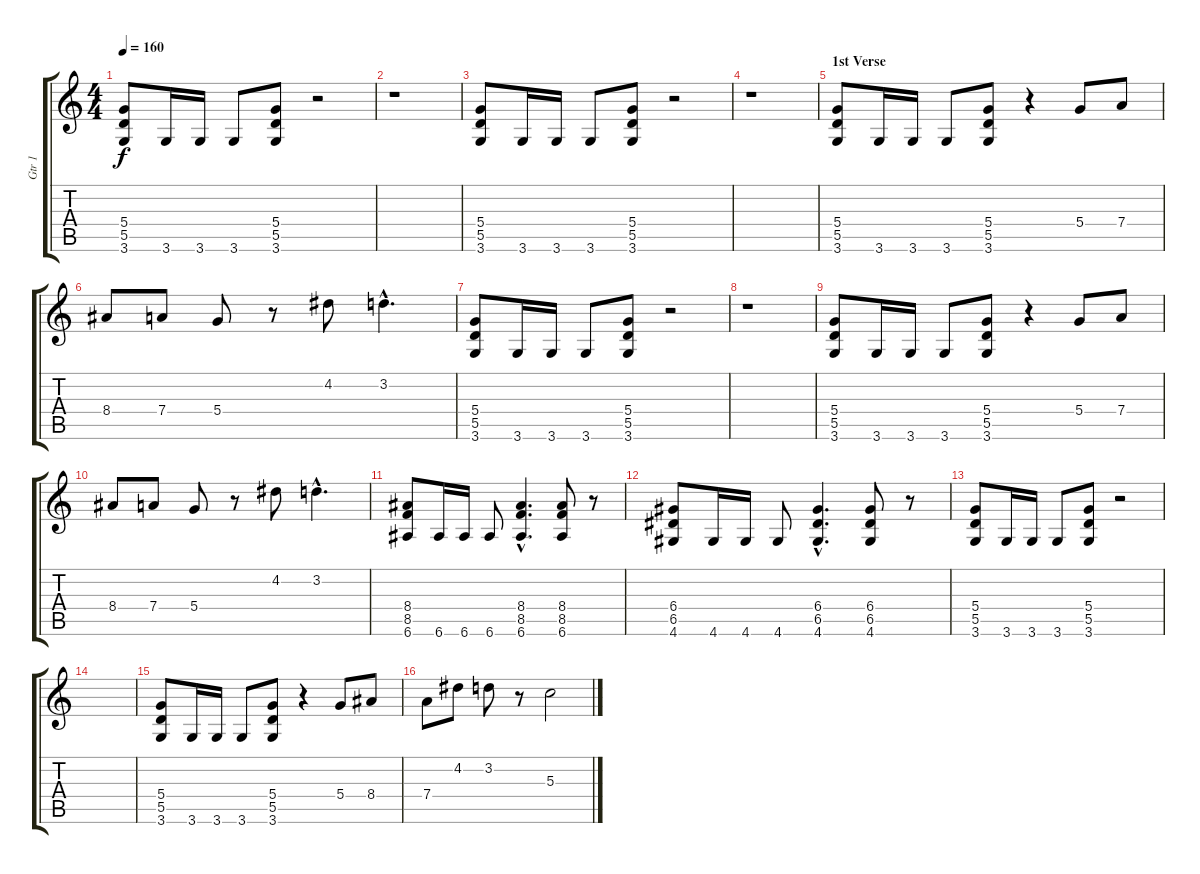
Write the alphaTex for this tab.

\track ("Gtr 1" "Gtr 1") {instrument distortionguitar}
\staff {score tabs}
\tuning (E4 B3 G3 D3 A2 E2) {hide}
\ts (4 4)
\tempo 160
\clef g2
\ks c
(5.4 5.5 3.6).8{dy f} 3.6.16 3.6.16 3.6.8 (5.4 5.5 3.6).8 r.2 |
r.1 |
(5.4 5.5 3.6).8 3.6.16 3.6.16 3.6.8 (5.4 5.5 3.6).8 r.2 |
r.1 |
\section ("" "1st Verse")
(5.4 5.5 3.6).8 3.6.16 3.6.16 3.6.8 (5.4 5.5 3.6).8 r.4 5.4.8 7.4.8 |
8.4.8 7.4.8 5.4.8 r.8 4.2.8 3.2{hac}.4{d} |
(5.4 5.5 3.6).8 3.6.16 3.6.16 3.6.8 (5.4 5.5 3.6).8 r.2 |
r.1 |
(5.4 5.5 3.6).8 3.6.16 3.6.16 3.6.8 (5.4 5.5 3.6).8 r.4 5.4.8 7.4.8 |
8.4.8 7.4.8 5.4.8 r.8 4.2.8 3.2{hac}.4{d} |
(8.4 8.5 6.6).8 6.6.16 6.6.16 6.6.8 (8.4{hac} 8.5{hac} 6.6{hac}).4{d} (8.4 8.5 6.6).8 r.8 |
(6.4 6.5 4.6).8 4.6.16 4.6.16 4.6.8 (6.4{hac} 6.5{hac} 4.6{hac}).4{d} (6.4 6.5 4.6).8 r.8 |
(5.4 5.5 3.6).8 3.6.16 3.6.16 3.6.8 (5.4 5.5 3.6).8 r.2 |
|
(5.4 5.5 3.6).8 3.6.16 3.6.16 3.6.8 (5.4 5.5 3.6).8 r.4 5.4.8 8.4.8 |
7.4.8 4.2.8 3.2.8 r.8 5.3.2
